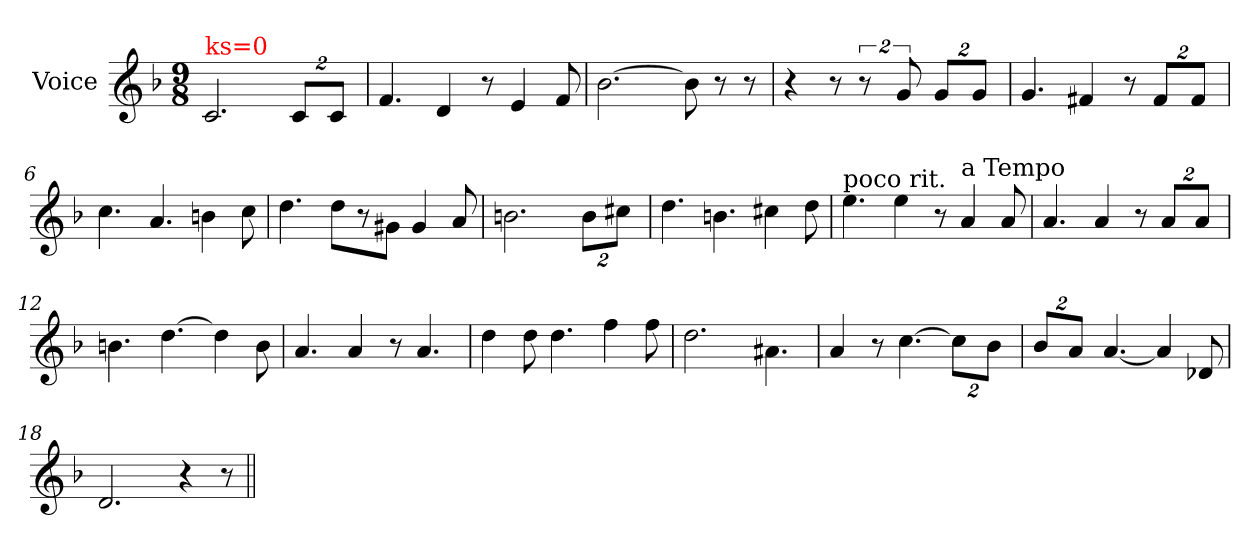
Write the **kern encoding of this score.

**kern
*part1
*staff1
*I"Voice
*I'V
*clefG2
*k[b-]
*M9/8
=1
!LO:TX:a:color=#FF0000:t=ks=0
2.c/
*Xbrackettup
16%3c/L
16%3c/J
=2
4.f/
4d/
8r
4e/
8f/
=3
[2.b-\
8b-\]
8r
8r
=4
4r
8r
*brackettup
16%3r
16%3g/
*Xbrackettup
16%3g/L
16%3g/J
=5
4.g/
4f#X/
8r
16%3f#/L
16%3f#/J
=6
4.cc\
4.a/
4bn\
8cc\
!!LO:LB:g=z
=7
4.dd\
8dd\L
8r
8g#X\J
4g#/
8a/
=8
2.bn\
16%3b\L
16%3cc#X\J
=9
4.dd\
4.bn\
4cc#X\
8dd\
=10
!LO:TX:a:t=poco rit.
4.ee\
4ee\
8r
!LO:TX:a:t=a Tempo
4a/
8a/
=11
4.a/
4a/
8r
16%3a/L
16%3a/J
=12
4.bn\
[4.dd\
4dd\]
8b\
!!LO:LB:g=z
=13
4.a/
4a/
8r
4.a/
=14
4dd\
8dd\
4.dd\
4ff\
8ff\
=15
2.dd\
4.a#Xi\
=16
4a/
8r
[4.cc\
16%3cc\L]
16%3b-\J
=17
16%3b-/L
16%3a/J
[4.a/
4a/]
8d-Xi/
=18
2.d/
4r
8r
=||
*-
